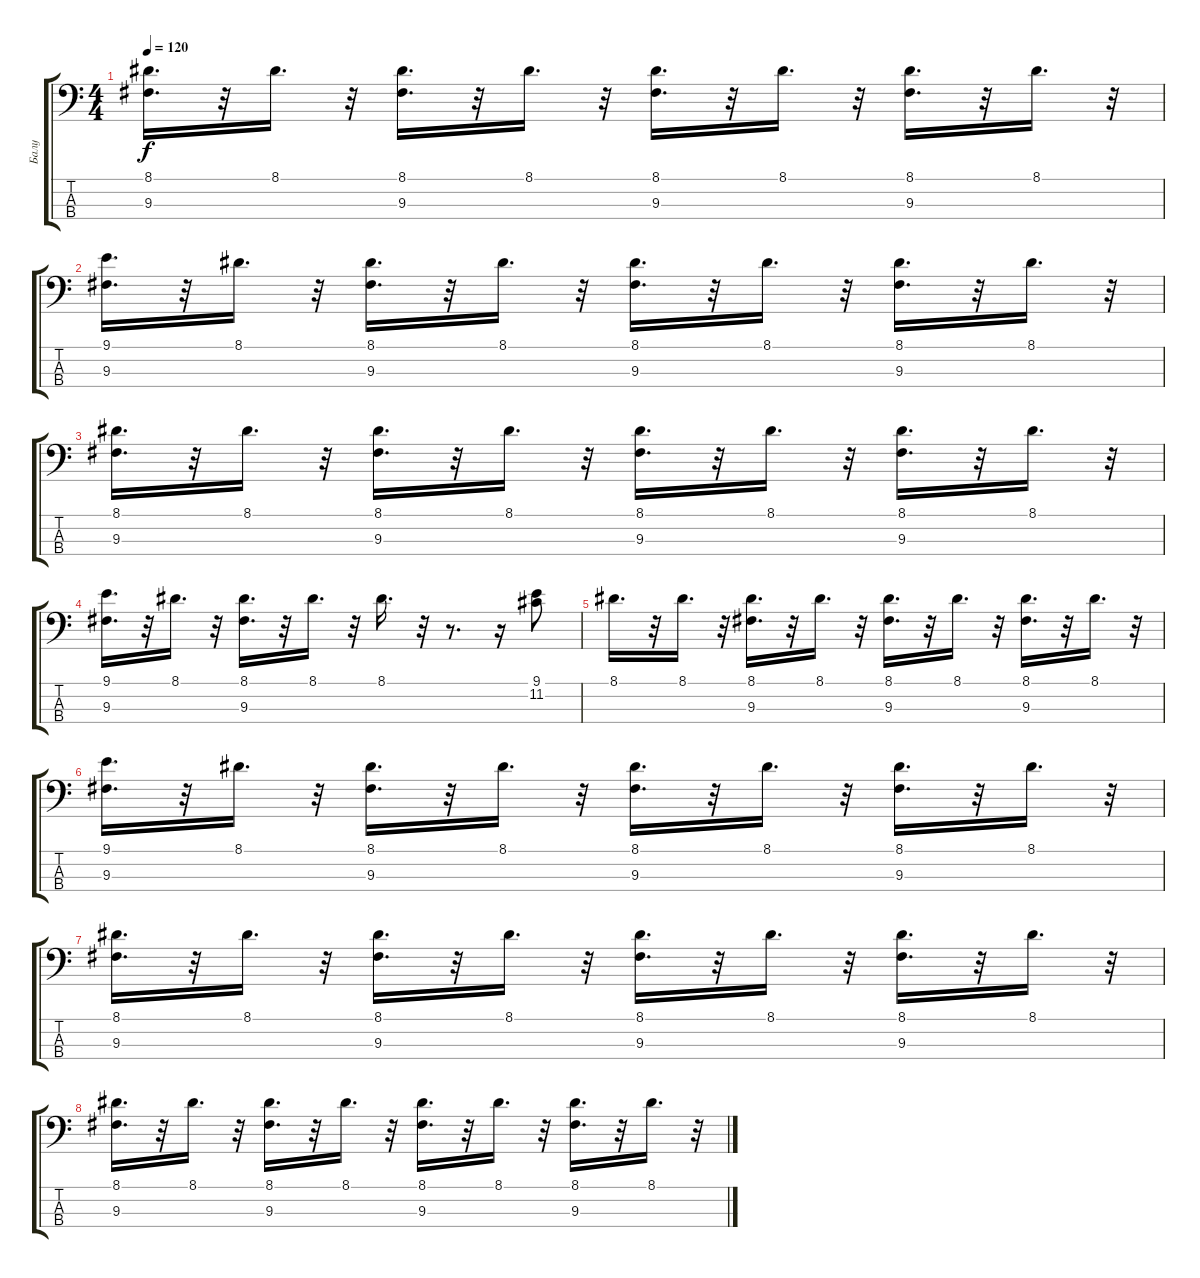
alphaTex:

\track ("Балу" "Балу") {instrument electricbasspick}
\staff {score tabs}
\tuning (G2 D2 A1 E1) {hide}
\ts (4 4)
\tempo 120
\clef f4
\ks c
(8.1 9.3).16{d dy f} r.32 8.1.16{d} r.32 (8.1 9.3).16{d} r.32 8.1.16{d} r.32 (8.1 9.3).16{d} r.32 8.1.16{d} r.32 (8.1 9.3).16{d} r.32 8.1.16{d} r.32 |
(9.1 9.3).16{d} r.32 8.1.16{d} r.32 (8.1 9.3).16{d} r.32 8.1.16{d} r.32 (8.1 9.3).16{d} r.32 8.1.16{d} r.32 (8.1 9.3).16{d} r.32 8.1.16{d} r.32 |
(8.1 9.3).16{d} r.32 8.1.16{d} r.32 (8.1 9.3).16{d} r.32 8.1.16{d} r.32 (8.1 9.3).16{d} r.32 8.1.16{d} r.32 (8.1 9.3).16{d} r.32 8.1.16{d} r.32 |
(9.1 9.3).16{d} r.32 8.1.16{d} r.32 (8.1 9.3).16{d} r.32 8.1.16{d} r.32 8.1.16{d} r.32 r.8{d} r.16 (9.1 11.2).8 |
8.1.16{d} r.32 8.1.16{d} r.32 (8.1 9.3).16{d} r.32 8.1.16{d} r.32 (8.1 9.3).16{d} r.32 8.1.16{d} r.32 (8.1 9.3).16{d} r.32 8.1.16{d} r.32 |
(9.1 9.3).16{d} r.32 8.1.16{d} r.32 (8.1 9.3).16{d} r.32 8.1.16{d} r.32 (8.1 9.3).16{d} r.32 8.1.16{d} r.32 (8.1 9.3).16{d} r.32 8.1.16{d} r.32 |
(8.1 9.3).16{d} r.32 8.1.16{d} r.32 (8.1 9.3).16{d} r.32 8.1.16{d} r.32 (8.1 9.3).16{d} r.32 8.1.16{d} r.32 (8.1 9.3).16{d} r.32 8.1.16{d} r.32 |
(8.1 9.3).16{d} r.32 8.1.16{d} r.32 (8.1 9.3).16{d} r.32 8.1.16{d} r.32 (8.1 9.3).16{d} r.32 8.1.16{d} r.32 (8.1 9.3).16{d} r.32 8.1.16{d} r.32
